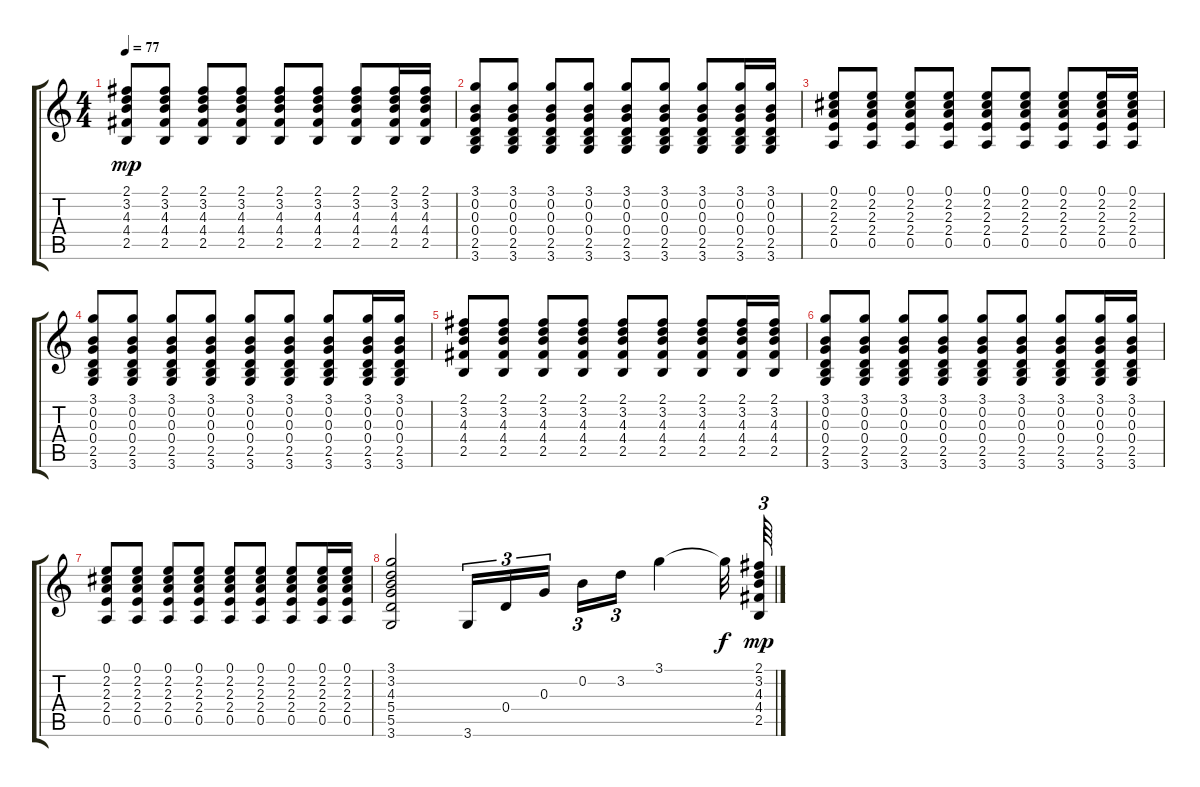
\track "" {instrument distortionguitar}
\staff {score tabs}
\tuning (E4 B3 G3 D3 A2 E2) {hide}
\ts (4 4)
\tempo 77
\clef g2
\ks c
(2.1 3.2 4.3 4.4 2.5).8{dy mp} (2.1 3.2 4.3 4.4 2.5).8 (2.1 3.2 4.3 4.4 2.5).8 (2.1 3.2 4.3 4.4 2.5).8 (2.1 3.2 4.3 4.4 2.5).8 (2.1 3.2 4.3 4.4 2.5).8 (2.1 3.2 4.3 4.4 2.5).8 (2.1 3.2 4.3 4.4 2.5).16 (2.1 3.2 4.3 4.4 2.5).16 |
(3.1 0.2 0.3 0.4 2.5 3.6).8 (3.1 0.2 0.3 0.4 2.5 3.6).8 (3.1 0.2 0.3 0.4 2.5 3.6).8 (3.1 0.2 0.3 0.4 2.5 3.6).8 (3.1 0.2 0.3 0.4 2.5 3.6).8 (3.1 0.2 0.3 0.4 2.5 3.6).8 (3.1 0.2 0.3 0.4 2.5 3.6).8 (3.1 0.2 0.3 0.4 2.5 3.6).16 (3.1 0.2 0.3 0.4 2.5 3.6).16 |
(0.1 2.2 2.3 2.4 0.5).8 (0.1 2.2 2.3 2.4 0.5).8 (0.1 2.2 2.3 2.4 0.5).8 (0.1 2.2 2.3 2.4 0.5).8 (0.1 2.2 2.3 2.4 0.5).8 (0.1 2.2 2.3 2.4 0.5).8 (0.1 2.2 2.3 2.4 0.5).8 (0.1 2.2 2.3 2.4 0.5).16 (0.1 2.2 2.3 2.4 0.5).16 |
(3.1 0.2 0.3 0.4 2.5 3.6).8 (3.1 0.2 0.3 0.4 2.5 3.6).8 (3.1 0.2 0.3 0.4 2.5 3.6).8 (3.1 0.2 0.3 0.4 2.5 3.6).8 (3.1 0.2 0.3 0.4 2.5 3.6).8 (3.1 0.2 0.3 0.4 2.5 3.6).8 (3.1 0.2 0.3 0.4 2.5 3.6).8 (3.1 0.2 0.3 0.4 2.5 3.6).16 (3.1 0.2 0.3 0.4 2.5 3.6).16 |
(2.1 3.2 4.3 4.4 2.5).8 (2.1 3.2 4.3 4.4 2.5).8 (2.1 3.2 4.3 4.4 2.5).8 (2.1 3.2 4.3 4.4 2.5).8 (2.1 3.2 4.3 4.4 2.5).8 (2.1 3.2 4.3 4.4 2.5).8 (2.1 3.2 4.3 4.4 2.5).8 (2.1 3.2 4.3 4.4 2.5).16 (2.1 3.2 4.3 4.4 2.5).16 |
(3.1 0.2 0.3 0.4 2.5 3.6).8 (3.1 0.2 0.3 0.4 2.5 3.6).8 (3.1 0.2 0.3 0.4 2.5 3.6).8 (3.1 0.2 0.3 0.4 2.5 3.6).8 (3.1 0.2 0.3 0.4 2.5 3.6).8 (3.1 0.2 0.3 0.4 2.5 3.6).8 (3.1 0.2 0.3 0.4 2.5 3.6).8 (3.1 0.2 0.3 0.4 2.5 3.6).16 (3.1 0.2 0.3 0.4 2.5 3.6).16 |
(0.1 2.2 2.3 2.4 0.5).8 (0.1 2.2 2.3 2.4 0.5).8 (0.1 2.2 2.3 2.4 0.5).8 (0.1 2.2 2.3 2.4 0.5).8 (0.1 2.2 2.3 2.4 0.5).8 (0.1 2.2 2.3 2.4 0.5).8 (0.1 2.2 2.3 2.4 0.5).8 (0.1 2.2 2.3 2.4 0.5).16 (0.1 2.2 2.3 2.4 0.5).16 |
(3.1 3.2 4.3 5.4 5.5 3.6).2 3.6.16{tu (3 2)} 0.4.16{tu (3 2)} 0.3.16{tu (3 2) beam splitsecondary} 0.2.16{tu (3 2)} 3.2.16{tu (3 2)} 3.1.4 3.1{t}.32{dy f} (2.1 3.2 4.3 4.4 2.5).64{tu (3 2) dy mp}
